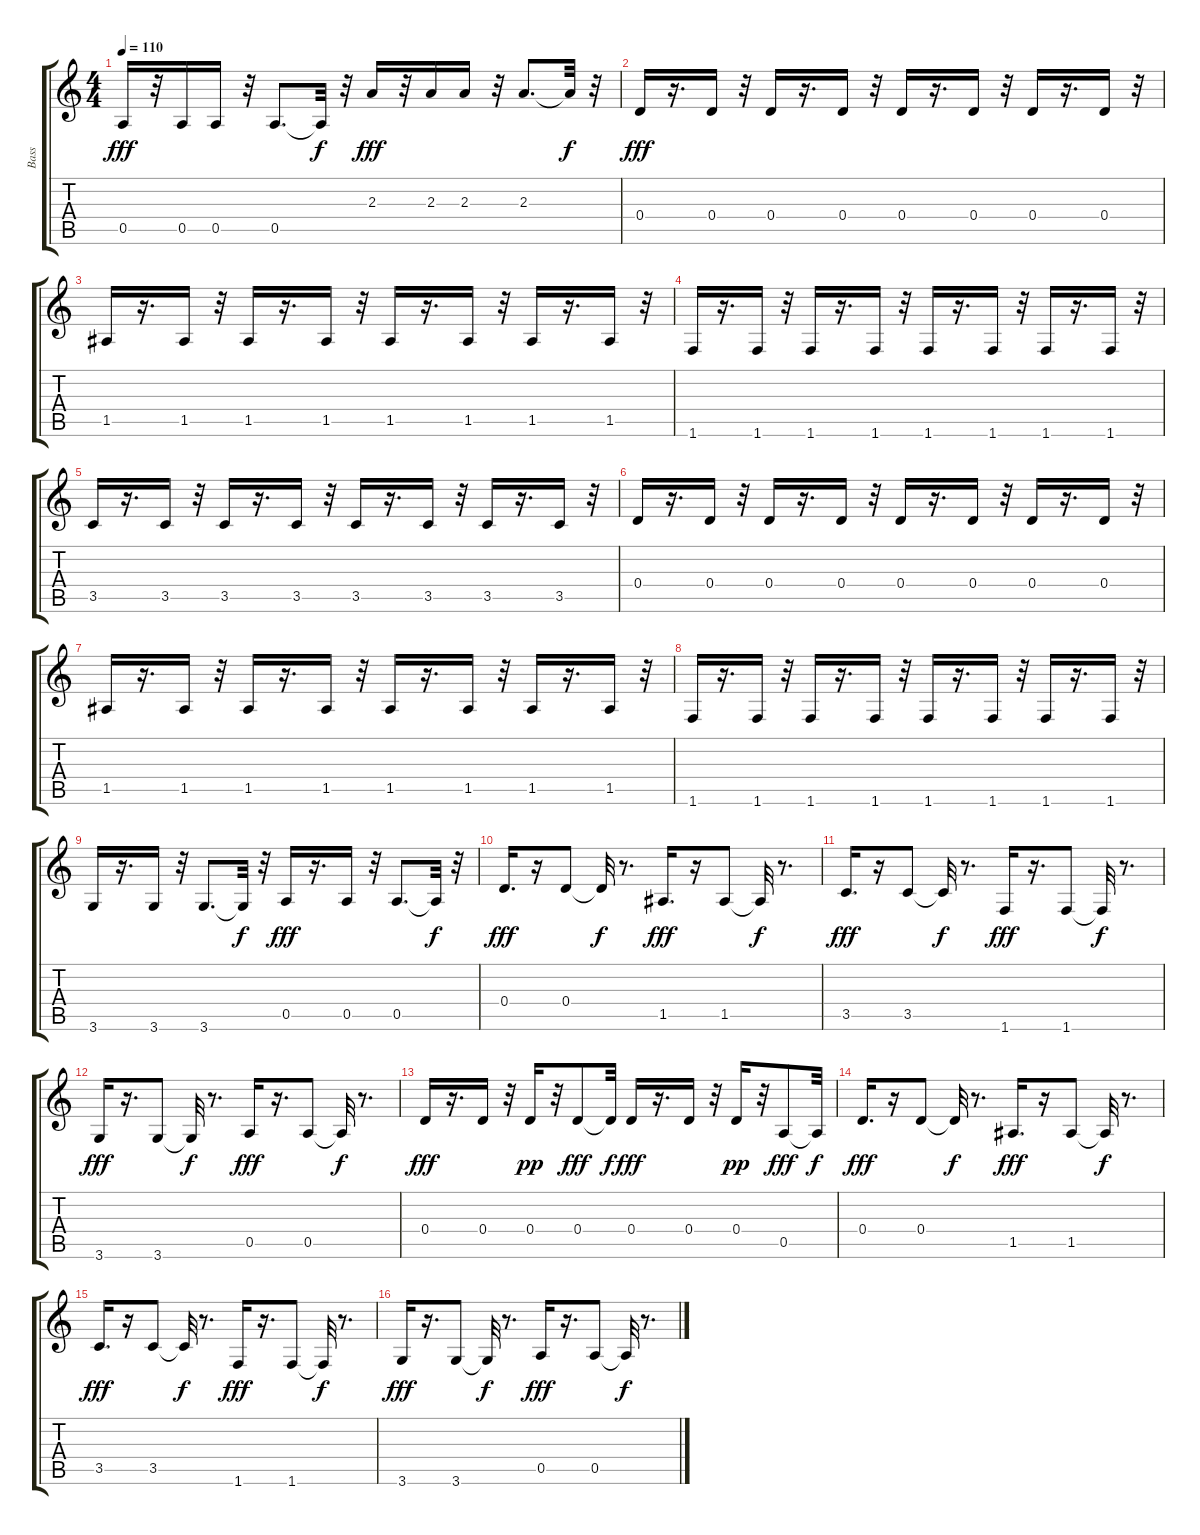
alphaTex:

\track ("Bass" "Bass") {instrument electricbassfinger}
\staff {score tabs}
\tuning (E4 B3 G3 D3 A2 E2) {hide}
\ts (4 4)
\tempo 110
\clef g2
\ks c
0.5.16{dy fff} r.32 0.5.16 0.5.16 r.32 0.5.8{d} 0.5{t}.32{dy f} r.32 2.3.16{dy fff} r.32 2.3.16 2.3.16 r.32 2.3.8{d} 2.3{t}.32{dy f} r.32 |
0.4.16{dy fff} r.16{d} 0.4.16 r.32 0.4.16 r.16{d} 0.4.16 r.32 0.4.16 r.16{d} 0.4.16 r.32 0.4.16 r.16{d} 0.4.16 r.32 |
1.5.16 r.16{d} 1.5.16 r.32 1.5.16 r.16{d} 1.5.16 r.32 1.5.16 r.16{d} 1.5.16 r.32 1.5.16 r.16{d} 1.5.16 r.32 |
1.6.16 r.16{d} 1.6.16 r.32 1.6.16 r.16{d} 1.6.16 r.32 1.6.16 r.16{d} 1.6.16 r.32 1.6.16 r.16{d} 1.6.16 r.32 |
3.5.16 r.16{d} 3.5.16 r.32 3.5.16 r.16{d} 3.5.16 r.32 3.5.16 r.16{d} 3.5.16 r.32 3.5.16 r.16{d} 3.5.16 r.32 |
0.4.16 r.16{d} 0.4.16 r.32 0.4.16 r.16{d} 0.4.16 r.32 0.4.16 r.16{d} 0.4.16 r.32 0.4.16 r.16{d} 0.4.16 r.32 |
1.5.16 r.16{d} 1.5.16 r.32 1.5.16 r.16{d} 1.5.16 r.32 1.5.16 r.16{d} 1.5.16 r.32 1.5.16 r.16{d} 1.5.16 r.32 |
1.6.16 r.16{d} 1.6.16 r.32 1.6.16 r.16{d} 1.6.16 r.32 1.6.16 r.16{d} 1.6.16 r.32 1.6.16 r.16{d} 1.6.16 r.32 |
3.6.16 r.16{d} 3.6.16 r.32 3.6.8{d} 3.6{t}.32{dy f} r.32 0.5.16{dy fff} r.16{d} 0.5.16 r.32 0.5.8{d} 0.5{t}.32{dy f} r.32 |
0.4.16{d dy fff} r.16 0.4.8 0.4{t}.32{dy f} r.8{d} 1.5.16{d dy fff} r.16 1.5.8 1.5{t}.32{dy f} r.8{d} |
3.5.16{d dy fff} r.16 3.5.8 3.5{t}.32{dy f} r.8{d} 1.6.16{dy fff} r.16{d} 1.6.8 1.6{t}.32{dy f} r.8{d} |
3.6.16{dy fff} r.16{d} 3.6.8 3.6{t}.32{dy f} r.8{d} 0.5.16{dy fff} r.16{d} 0.5.8 0.5{t}.32{dy f} r.8{d} |
0.4.16{dy fff} r.16{d} 0.4.16 r.32 0.4.16{dy pp} r.32 0.4.8{dy fff} 0.4{t}.32{dy f} 0.4.16{dy fff} r.16{d} 0.4.16 r.32 0.4.16{dy pp} r.32 0.5.8{dy fff} 0.5{t}.32{dy f} |
0.4.16{d dy fff} r.16 0.4.8 0.4{t}.32{dy f} r.8{d} 1.5.16{d dy fff} r.16 1.5.8 1.5{t}.32{dy f} r.8{d} |
3.5.16{d dy fff} r.16 3.5.8 3.5{t}.32{dy f} r.8{d} 1.6.16{dy fff} r.16{d} 1.6.8 1.6{t}.32{dy f} r.8{d} |
3.6.16{dy fff} r.16{d} 3.6.8 3.6{t}.32{dy f} r.8{d} 0.5.16{dy fff} r.16{d} 0.5.8 0.5{t}.32{dy f} r.8{d}
